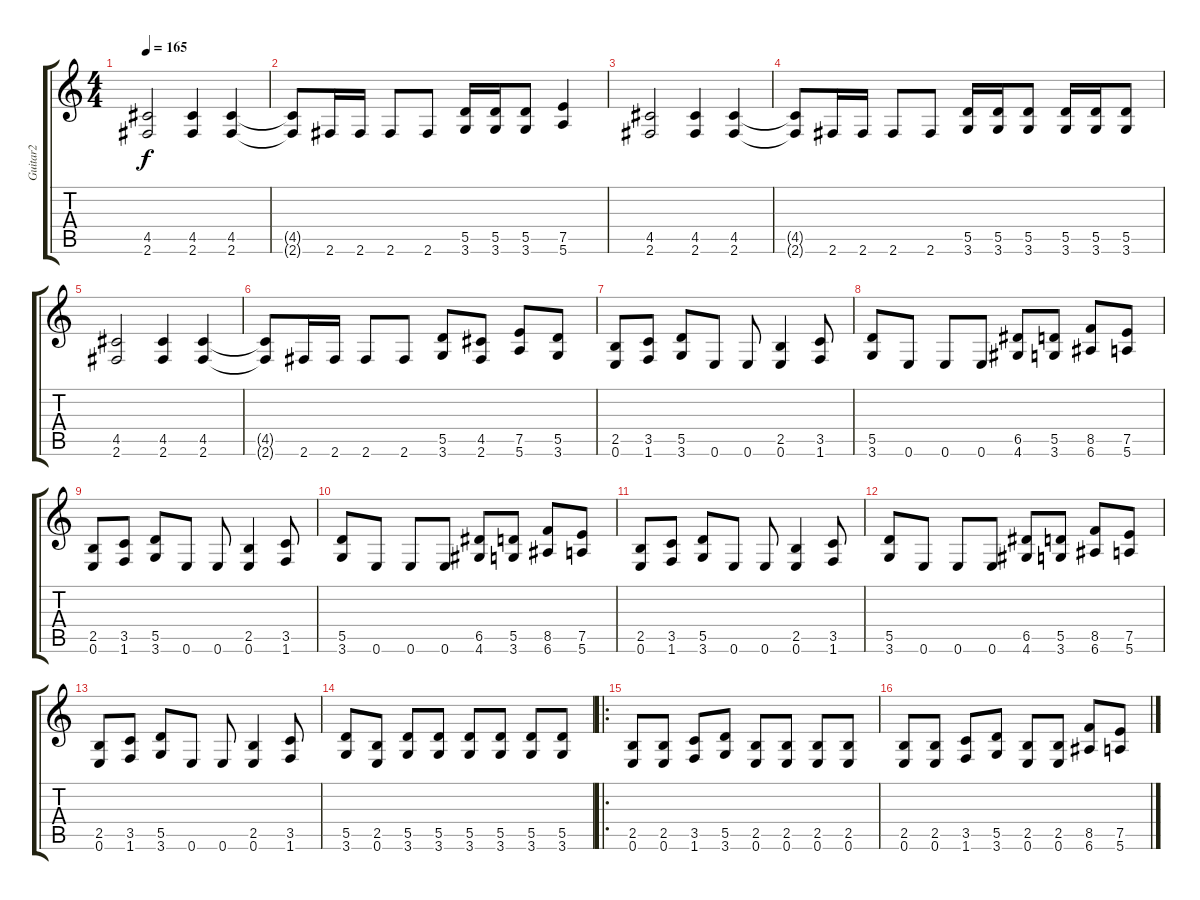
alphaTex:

\track ("Guitar2" "Guitar2") {instrument distortionguitar}
\staff {score tabs}
\tuning (E4 B3 G3 D3 A2 E2) {hide}
\ts (4 4)
\tempo 165
\clef g2
\ks c
(4.5 2.6).2{dy f} (4.5 2.6).4 (4.5 2.6).4 |
(4.5{t} 2.6{t}).8 2.6.16 2.6.16 2.6.8 2.6.8 (5.5 3.6).16 (5.5 3.6).16 (5.5 3.6).8 (7.5 5.6).4 |
(4.5 2.6).2 (4.5 2.6).4 (4.5 2.6).4 |
(4.5{t} 2.6{t}).8 2.6.16 2.6.16 2.6.8 2.6.8 (5.5 3.6).16 (5.5 3.6).16 (5.5 3.6).8 (5.5 3.6).16 (5.5 3.6).16 (5.5 3.6).8 |
(4.5 2.6).2 (4.5 2.6).4 (4.5 2.6).4 |
(4.5{t} 2.6{t}).8 2.6.16 2.6.16 2.6.8 2.6.8 (5.5 3.6).8 (4.5 2.6).8 (7.5 5.6).8 (5.5 3.6).8 |
(2.5 0.6).8 (3.5 1.6).8 (5.5 3.6).8 0.6.8 0.6.8 (2.5 0.6).4 (3.5 1.6).8 |
(5.5 3.6).8 0.6.8 0.6.8 0.6.8 (6.5 4.6).8 (5.5 3.6).8 (8.5 6.6).8 (7.5 5.6).8 |
(2.5 0.6).8 (3.5 1.6).8 (5.5 3.6).8 0.6.8 0.6.8 (2.5 0.6).4 (3.5 1.6).8 |
(5.5 3.6).8 0.6.8 0.6.8 0.6.8 (6.5 4.6).8 (5.5 3.6).8 (8.5 6.6).8 (7.5 5.6).8 |
(2.5 0.6).8 (3.5 1.6).8 (5.5 3.6).8 0.6.8 0.6.8 (2.5 0.6).4 (3.5 1.6).8 |
(5.5 3.6).8 0.6.8 0.6.8 0.6.8 (6.5 4.6).8 (5.5 3.6).8 (8.5 6.6).8 (7.5 5.6).8 |
(2.5 0.6).8 (3.5 1.6).8 (5.5 3.6).8 0.6.8 0.6.8 (2.5 0.6).4 (3.5 1.6).8 |
(5.5 3.6).8 (2.5 0.6).8 (5.5 3.6).8 (5.5 3.6).8 (5.5 3.6).8 (5.5 3.6).8 (5.5 3.6).8 (5.5 3.6).8 |
\ro
(2.5 0.6).8 (2.5 0.6).8 (3.5 1.6).8 (5.5 3.6).8 (2.5 0.6).8 (2.5 0.6).8 (2.5 0.6).8 (2.5 0.6).8 |
(2.5 0.6).8 (2.5 0.6).8 (3.5 1.6).8 (5.5 3.6).8 (2.5 0.6).8 (2.5 0.6).8 (8.5 6.6).8 (7.5 5.6).8
